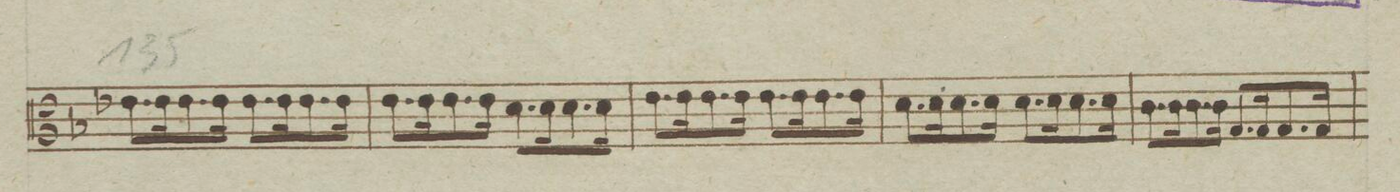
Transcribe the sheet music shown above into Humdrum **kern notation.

**kern	**dynam
*I"Viola.	*
*clefC3	*
*k[b-e-]	*
*met(c)	*
*M4/4	*
8.e-\L	.
16e-\K	.
8.e-\	.
16e-\Jk	.
8.e-\L	.
16e-\K	.
8.e-\	.
16e-\Jk	.
=136	=136
8.e-\L	.
16e-\K	.
8.e-\	.
16e-\Jk	.
8.d\L	.
16d\K	.
8.d\	.
16d\Jk	.
=137	=137
8.e-\L	.
16e-\K	.
8.e-\	.
16e-\Jk	.
8.e-\L	.
16e-\K	.
8.e-\	.
16e-\Jk	]]
=138	=138
8.d\L	.
16d\K	.
8.d\	.
16d\Jk	.
8.d\L	.
16d\K	.
8.d\	.
16d\Jk	.
=139	=139
8.c\L	.
16c\K	.
8.c\	.
16c\Jk	.
8.G/L	.
16G/K	.
8.G/	.
16G/Jk	.
=140	=140
*-	*-
